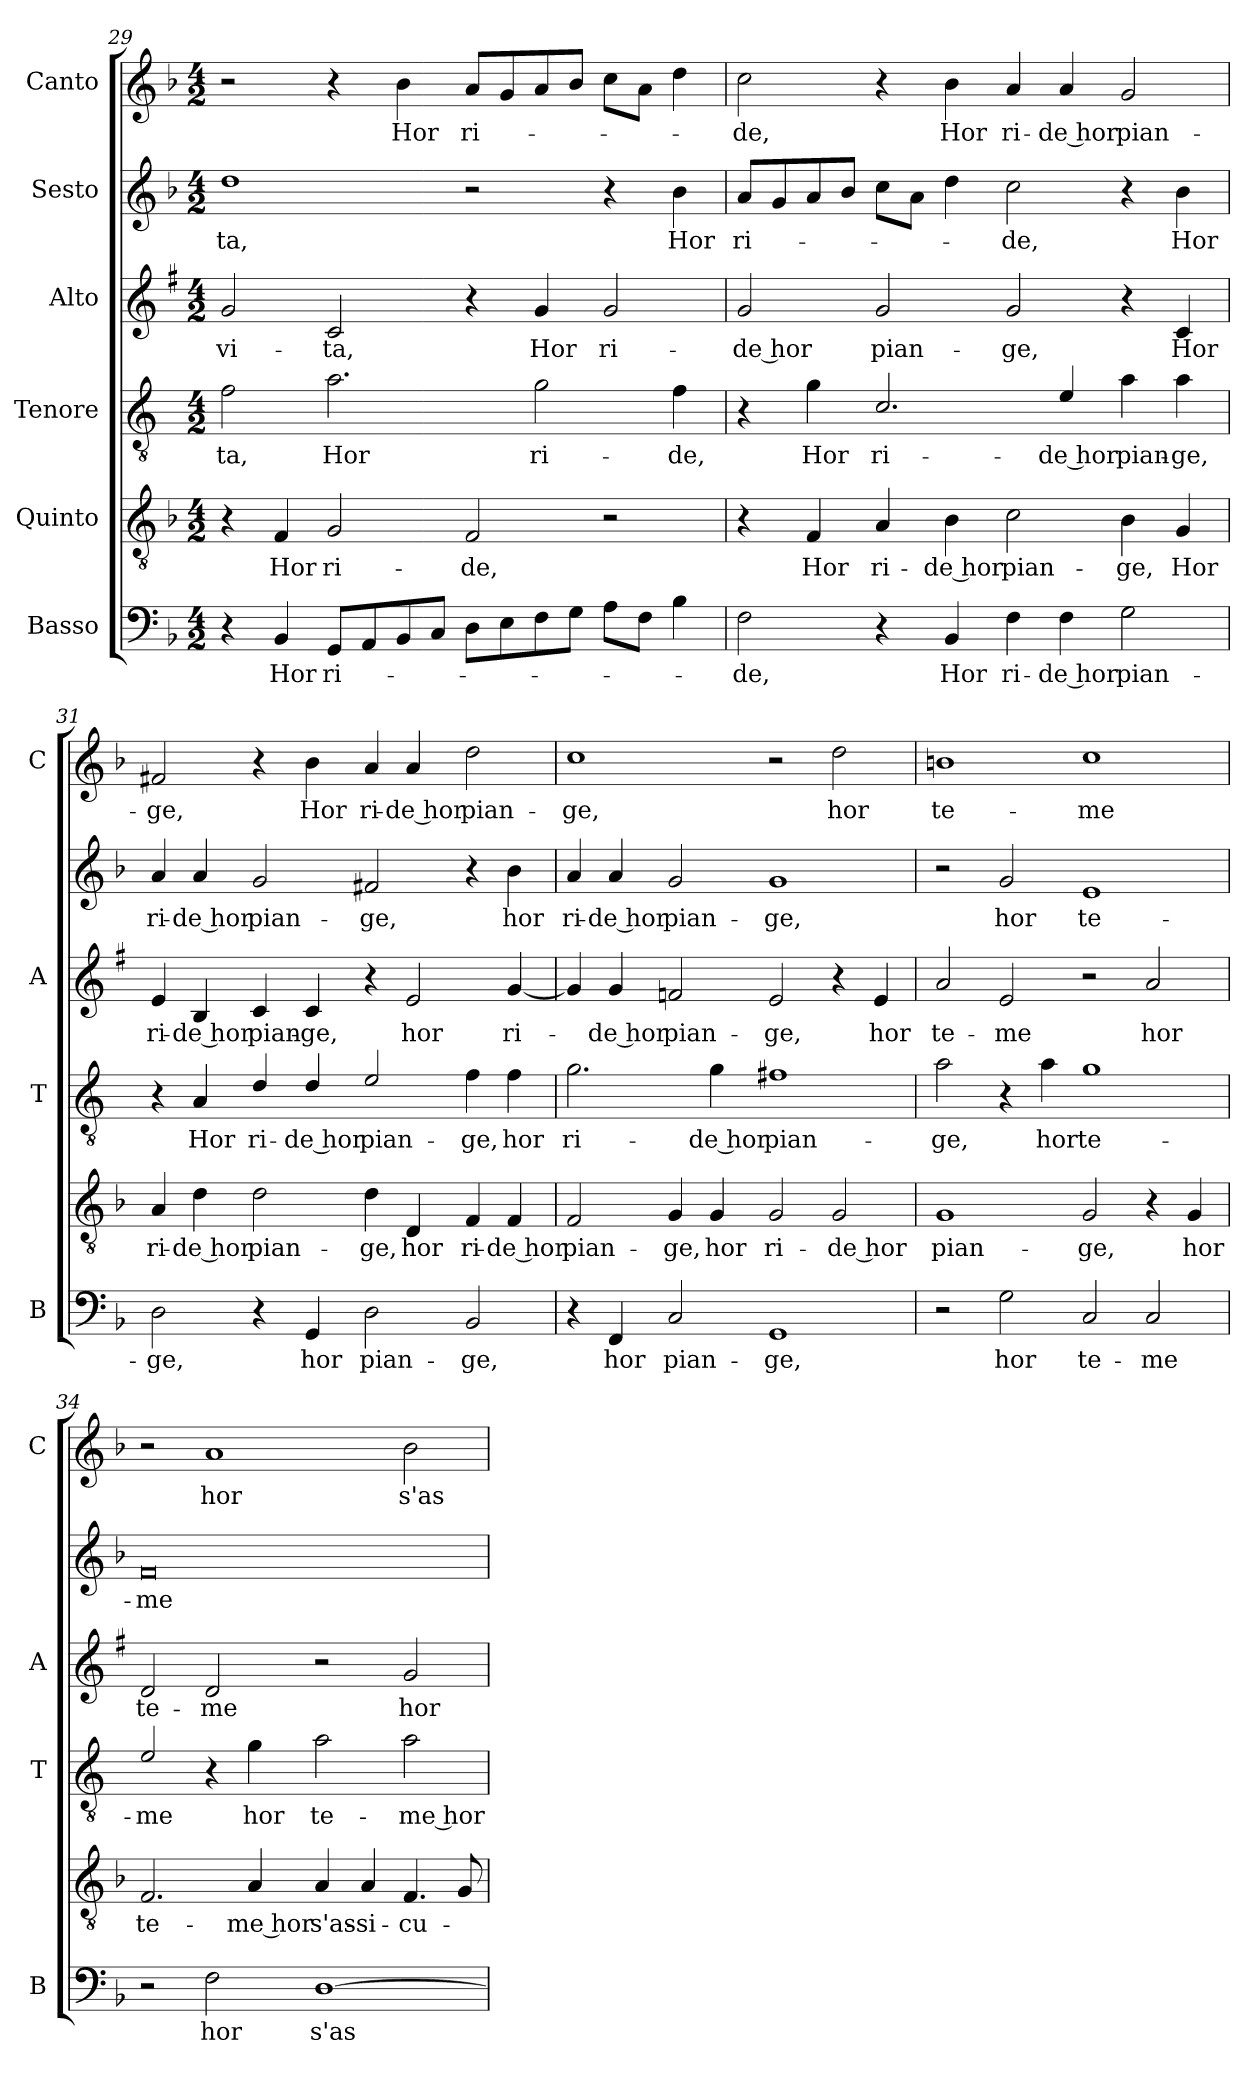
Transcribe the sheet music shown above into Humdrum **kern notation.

**kern	**text	**kern	**text	**kern	**text	**kern	**text	**kern	**text	**kern	**text
*part6	*part6	*part5	*part5	*part4	*part4	*part3	*part3	*part2	*part2	*part1	*part1
*staff6	*staff6	*staff5	*staff5	*staff4	*staff4	*staff3	*staff3	*staff2	*staff2	*staff1	*staff1
*I"Basso	*	*I"Quinto	*	*I"Tenore	*	*I"Alto	*	*I"Sesto	*	*I"Canto	*
*I'B	*	*	*	*I'T	*	*I'A	*	*	*	*I'C	*
!!LO:LB:g=z
*clefF4	*	*clefGv2	*	*clefGv2	*	*clefG2	*	*clefG2	*	*clefG2	*
*	*	*	*	*ITrd4c7	*	*ITrd1c2	*	*	*	*	*
*k[b-]	*	*k[b-]	*	*k[b-]	*	*k[b-]	*	*k[b-]	*	*k[b-]	*
*F:	*	*F:	*	*F:	*	*F:	*	*F:	*	*F:	*
*M4/2	*	*M4/2	*	*M4/2	*	*M4/2	*	*M4/2	*	*M4/2	*
=29	=29	=29	=29	=29	=29	=29	=29	=29	=29	=29	=29
!	!	!	!	!	!LO:LY:b	!	!LO:LY:b	!	!LO:LY:b	!	!
4r	.	4r	.	2B-\	-ta,	2f/	-vi-	1dd	-ta,	2r	.
!	!LO:LY:b	!	!LO:LY:b	!	!	!	!	!	!	!	!
4BB-/	Hor	4F/	Hor	.	.	.	.	.	.	.	.
!	!LO:LY:b	!	!LO:LY:b	!	!LO:LY:b	!	!LO:LY:b	!	!	!	!
8GG/L	ri-	2G/	ri-	2.d\	Hor	2B-/	-ta,	.	.	4r	.
8AA/	.	.	.	.	.	.	.	.	.	.	.
!	!	!	!	!	!	!	!	!	!	!	!LO:LY:b
8BB-/	.	.	.	.	.	.	.	.	.	4b-\	Hor
8C/J	.	.	.	.	.	.	.	.	.	.	.
!	!	!	!LO:LY:b	!	!	!	!	!	!	!	!LO:LY:b
8D\L	.	2F/	-de,	.	.	4r	.	2r	.	8a/L	ri-
8E\	.	.	.	.	.	.	.	.	.	8g/	.
!	!	!	!	!	!LO:LY:b	!	!LO:LY:b	!	!	!	!
8F\	.	.	.	2c\	ri-	4f/	Hor	.	.	8a/	.
8G\J	.	.	.	.	.	.	.	.	.	8b-/J	.
!	!	!	!	!	!	!	!LO:LY:b	!	!	!	!
8A\L	.	2r	.	.	.	2f/	ri-	4r	.	8cc\L	.
8F\J	.	.	.	.	.	.	.	.	.	8a\J	.
!	!	!	!	!	!LO:LY:b	!	!	!	!LO:LY:b	!	!
4B-\	.	.	.	4B-\	-de,	.	.	4b-\	Hor	4dd\	.
=30	=30	=30	=30	=30	=30	=30	=30	=30	=30	=30	=30
!	!LO:LY:b	!	!	!	!	!	!LO:LY:b	!	!LO:LY:b	!	!LO:LY:b
2F\	-de,	4r	.	4r	.	2f/	-de hor	8a/L	ri-	2cc\	-de,
.	.	.	.	.	.	.	.	8g/	.	.	.
!	!	!	!LO:LY:b	!	!LO:LY:b	!	!	!	!	!	!
.	.	4F/	Hor	4c\	Hor	.	.	8a/	.	.	.
.	.	.	.	.	.	.	.	8b-/J	.	.	.
!	!	!	!LO:LY:b	!	!LO:LY:b	!	!LO:LY:b	!	!	!	!
4r	.	4A/	ri-	2.F/	ri-	2f/	pian-	8cc\L	.	4r	.
.	.	.	.	.	.	.	.	8a\J	.	.	.
!	!LO:LY:b	!	!LO:LY:b	!	!	!	!	!	!	!	!LO:LY:b
4BB-/	Hor	4B-\	-de hor	.	.	.	.	4dd\	.	4b-\	Hor
!	!LO:LY:b	!	!LO:LY:b	!	!	!	!LO:LY:b	!	!LO:LY:b	!	!LO:LY:b
4F\	ri-	2c\	pian-	.	.	2f/	-ge,	2cc\	-de,	4a/	ri-
!	!LO:LY:b	!	!	!	!LO:LY:b	!	!	!	!	!	!LO:LY:b
4F\	-de hor	.	.	4A/	-de hor	.	.	.	.	4a/	-de hor
!	!LO:LY:b	!	!LO:LY:b	!	!LO:LY:b	!	!	!	!	!	!LO:LY:b
2G\	pian-	4B-\	-ge,	4d\	pian-	4r	.	4r	.	2g/	pian-
!	!	!	!LO:LY:b	!	!LO:LY:b	!	!LO:LY:b	!	!LO:LY:b	!	!
.	.	4G/	Hor	4d\	-ge,	4B-/	Hor	4b-\	Hor	.	.
=31	=31	=31	=31	=31	=31	=31	=31	=31	=31	=31	=31
!	!LO:LY:b	!	!LO:LY:b	!	!	!	!LO:LY:b	!	!LO:LY:b	!	!LO:LY:b
2D\	-ge,	4A/	ri-	4r	.	4d/	ri-	4a/	ri-	2f#X/	-ge,
!	!	!	!LO:LY:b	!	!LO:LY:b	!	!LO:LY:b	!	!LO:LY:b	!	!
.	.	4d\	-de hor	4D/	Hor	4A/	-de hor	4a/	-de hor	.	.
!	!	!	!LO:LY:b	!	!LO:LY:b	!	!LO:LY:b	!	!LO:LY:b	!	!
4r	.	2d\	pian-	4G/	ri-	4B-/	pian-	2g/	pian-	4r	.
!	!LO:LY:b	!	!	!	!LO:LY:b	!	!LO:LY:b	!	!	!	!LO:LY:b
4GG/	hor	.	.	4G/	-de hor	4B-/	-ge,	.	.	4b-\	Hor
!	!LO:LY:b	!	!LO:LY:b	!	!LO:LY:b	!	!	!	!LO:LY:b	!	!LO:LY:b
2D\	pian-	4d\	-ge,	2A/	pian-	4r	.	2f#X/	-ge,	4a/	ri-
!	!	!	!LO:LY:b	!	!	!	!LO:LY:b	!	!	!	!LO:LY:b
.	.	4D/	hor	.	.	2d/	hor	.	.	4a/	-de hor
!	!LO:LY:b	!	!LO:LY:b	!	!LO:LY:b	!	!	!	!	!	!LO:LY:b
2BB-/	-ge,	4F/	ri-	4B-\	-ge,	.	.	4r	.	2dd\	pian-
!	!	!	!LO:LY:b	!	!LO:LY:b	!	!LO:LY:b	!	!LO:LY:b	!	!
.	.	4F/	-de hor	4B-\	hor	[4f/	ri-	4b-\	hor	.	.
!!LO:PB:g=z
=32	=32	=32	=32	=32	=32	=32	=32	=32	=32	=32	=32
!	!	!	!LO:LY:b	!	!LO:LY:b	!	!	!	!LO:LY:b	!	!LO:LY:b
4r	.	2F/	pian-	2.c\	ri-	4f/]	.	4a/	ri-	1cc	-ge,
!	!LO:LY:b	!	!	!	!	!	!LO:LY:b	!	!LO:LY:b	!	!
4FF/	hor	.	.	.	.	4f/	-de hor	4a/	-de hor	.	.
!	!LO:LY:b	!	!LO:LY:b	!	!	!	!LO:LY:b	!	!LO:LY:b	!	!
2C/	pian-	4G/	-ge,	.	.	2e-X/	pian-	2g/	pian-	.	.
!	!	!	!LO:LY:b	!	!LO:LY:b	!	!	!	!	!	!
.	.	4G/	hor	4c\	-de hor	.	.	.	.	.	.
!	!LO:LY:b	!	!LO:LY:b	!	!LO:LY:b	!	!LO:LY:b	!	!LO:LY:b	!	!
1GG	-ge,	2G/	ri-	1Bn	pian-	2d/	-ge,	1g	-ge,	2r	.
!	!	!	!LO:LY:b	!	!	!	!	!	!	!	!LO:LY:b
.	.	2G/	-de hor	.	.	4r	.	.	.	2dd\	hor
!	!	!	!	!	!	!	!LO:LY:b	!	!	!	!
.	.	.	.	.	.	4d/	hor	.	.	.	.
=33	=33	=33	=33	=33	=33	=33	=33	=33	=33	=33	=33
!	!	!	!LO:LY:b	!	!LO:LY:b	!	!LO:LY:b	!	!	!	!LO:LY:b
2r	.	1G	pian-	2d\	-ge,	2g/	te-	2r	.	1bn	te-
!	!LO:LY:b	!	!	!	!	!	!LO:LY:b	!	!LO:LY:b	!	!
2G\	hor	.	.	4r	.	2d/	-me	2g/	hor	.	.
!	!	!	!	!	!LO:LY:b	!	!	!	!	!	!
.	.	.	.	4d\	hor	.	.	.	.	.	.
!	!LO:LY:b	!	!LO:LY:b	!	!LO:LY:b	!	!	!	!LO:LY:b	!	!LO:LY:b
2C/	te-	2G/	-ge,	1c	te-	2r	.	1e	te-	1cc	-me
!	!LO:LY:b	!	!	!	!	!	!LO:LY:b	!	!	!	!
2C/	-me	4r	.	.	.	2g/	hor	.	.	.	.
!	!	!	!LO:LY:b	!	!	!	!	!	!	!	!
.	.	4G/	hor	.	.	.	.	.	.	.	.
=34	=34	=34	=34	=34	=34	=34	=34	=34	=34	=34	=34
!	!	!	!LO:LY:b	!	!LO:LY:b	!	!LO:LY:b	!	!LO:LY:b	!	!
2r	.	2.F/	te-	2A/	-me	2c/	te-	0f	-me	2r	.
!	!LO:LY:b	!	!	!	!	!	!LO:LY:b	!	!	!	!LO:LY:b
2F\	hor	.	.	4r	.	2c/	-me	.	.	1a	hor
!	!	!	!LO:LY:b	!	!LO:LY:b	!	!	!	!	!	!
.	.	4A/	-me hor	4c\	hor	.	.	.	.	.	.
!	!LO:LY:b	!	!LO:LY:b	!	!LO:LY:b	!	!	!	!	!	!
[1D	s'as-	4A/	s'as-	2d\	te-	2r	.	.	.	.	.
!	!	!	!LO:LY:b	!	!	!	!	!	!	!	!
.	.	4A/	-si-	.	.	.	.	.	.	.	.
!	!	!	!LO:LY:b	!	!LO:LY:b	!	!LO:LY:b	!	!	!	!LO:LY:b
.	.	4.F/	-cu-	2d\	-me hor	2f/	hor	.	.	2b-\	s'as-
.	.	8G/	.	.	.	.	.	.	.	.	.
=	=	=	=	=	=	=	=	=	=	=	=
*-	*-	*-	*-	*-	*-	*-	*-	*-	*-	*-	*-
